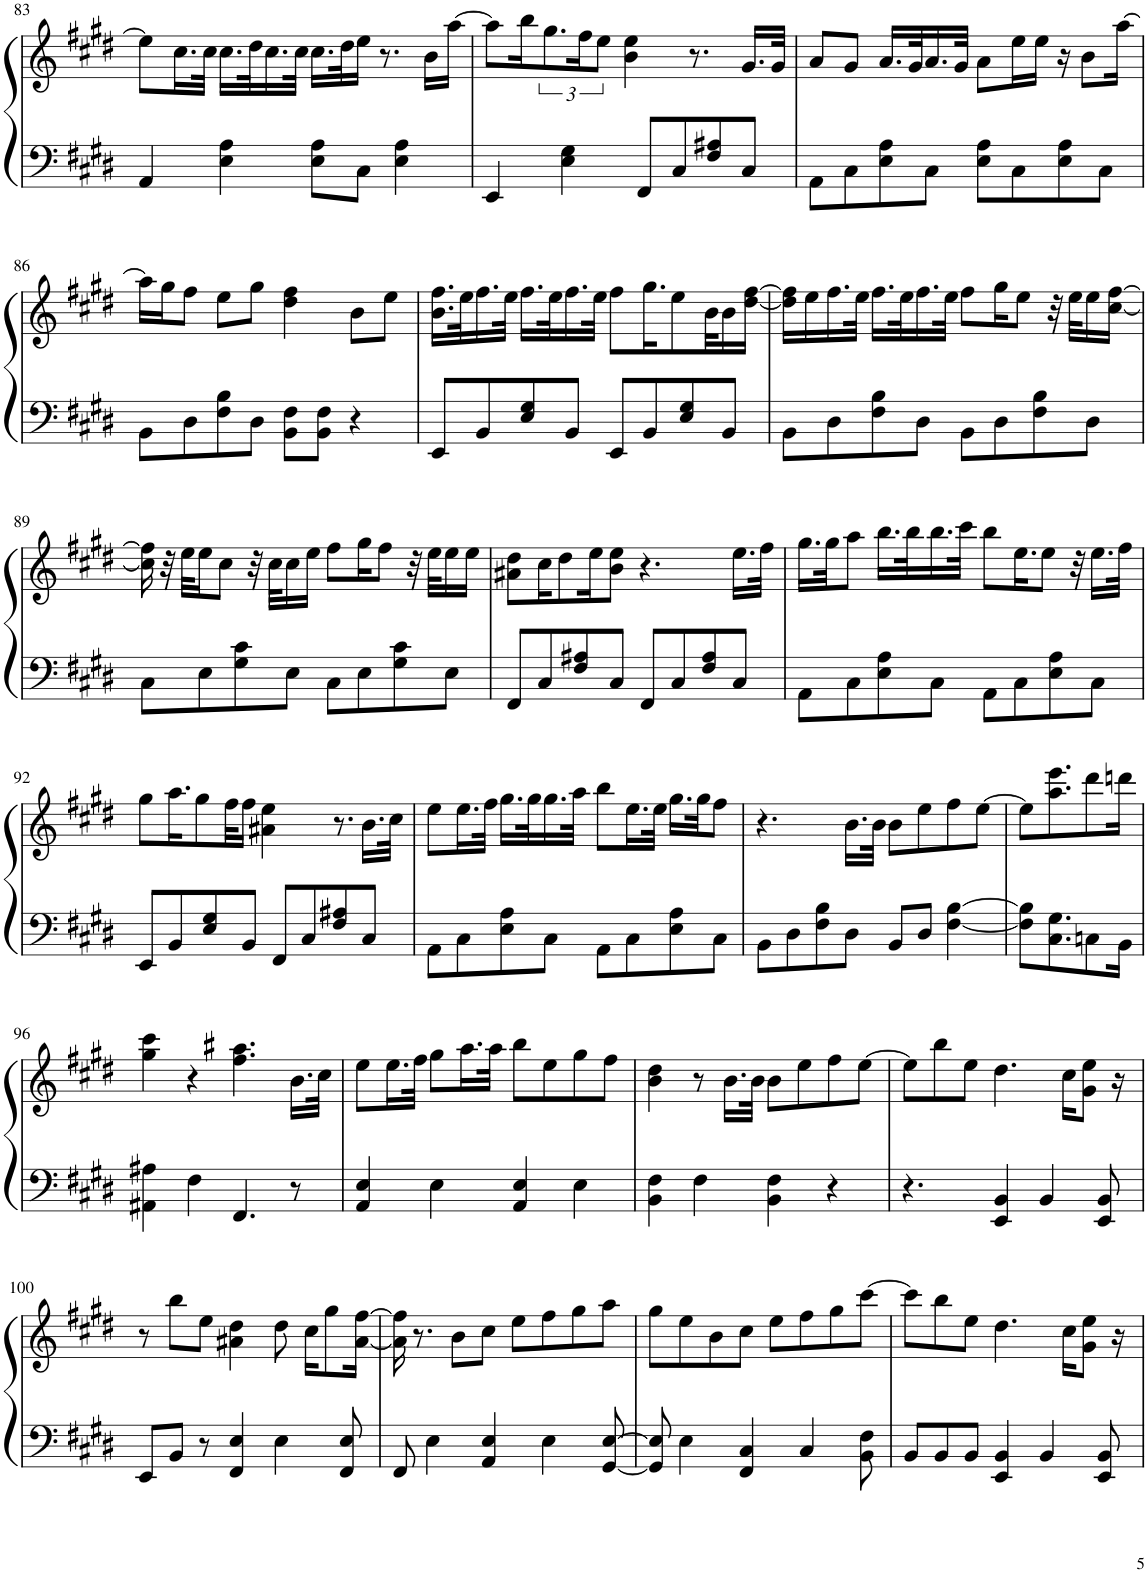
**kern	**kern
*part1	*part1
*staff2	*staff1
*I"Piano	*
*I'Pno.	*
!!LO:PB:g=z
*clefF4	*clefG2
*k[f#c#g#d#]	*k[f#c#g#d#]
*M4/4	*M4/4
*met(c)	*met(c)
=83	=83
4AA/	8ee\L]
.	16.cc#\L
.	32cc#\JJk
4E\ 4A\	16.cc#\LL
.	32dd#\K
.	16.cc#\
.	32cc#\JJk
8E\ 8A\L	16.cc#\LL
.	32dd#\K
8C#\J	16ee\JJ
.	8.r
4E\ 4A\	.
.	16b\LL
.	[16aa\JJ
=84	=84
4EE/	8aa\L]
.	16bb\K
.	12.gg#\
4E\ 4G#\	.
.	24ff#\K
.	12ee\J
.	4b\ 4ee\
8FF#/L	.
8C#/	.
.	8.r
8F#/ 8A#X/	.
8C#/J	16.g#/LL
.	32g#/JJk
=85	=85
8AA\L	8a/L
8C#\	8g#/J
8E\ 8A\	16.a/LL
.	32g#/K
8C#\J	16.a/
.	32g#/JJk
8E\ 8A\L	8a\L
8C#\	16ee\L
.	16ee\JJ
8E\ 8A\	16r
.	8b\L
8C#\J	.
.	[16aa\Jk
!!LO:LB:g=z
=86	=86
8BB\L	16aa\LL]
.	16gg#\J
8D#\	8ff#\J
8F#\ 8B\	8ee\L
8D#\J	8gg#\J
8BB\ 8F#\L	4dd#\ 4ff#\
8BB\ 8F#\J	.
4r	8b\L
.	8ee\J
=87	=87
8EE/L	16.b\ 16.ff#\LL
.	32ee\K
8BB/	16.ff#\
.	32ee\JJk
8E/ 8G#/	16.ff#\LL
.	32ee\K
8BB/J	16.ff#\
.	32ee\JJk
8EE/L	8ff#\L
8BB/	16.gg#\K
.	8ee\
8E/ 8G#/	.
.	32b\KL
8BB/J	16b\
.	[16dd#\ [16ff#\JJ
=88	=88
8BB\L	16dd#\] 16ff#\]LL
.	16ee\
8D#\	16.ff#\
.	32ee\JJk
8F#\ 8B\	16.ff#\LL
.	32ee\K
8D#\J	16.ff#\
.	32ee\JJk
8BB\L	8ff#\L
8D#\	16gg#\K
.	8ee\J
8F#\ 8B\	.
.	32r
.	32ee\KLL
8D#\J	16ee\
.	[16cc#\ [16ff#\JJ
!!LO:LB:g=z
=89	=89
8C#\L	16cc#\] 16ff#\]
.	32r
.	32ee\KLL
8E\	16ee\J
.	8cc#\J
8G#\ 8c#\	.
.	32r
.	32cc#\KLL
8E\J	16cc#\
.	16ee\JJ
8C#\L	8ff#\L
8E\	16gg#\K
.	8ff#\J
8G#\ 8c#\	.
.	32r
.	32ee\KLL
8E\J	16ee\
.	16ee\JJ
=90	=90
8FF#/L	8a#X\ 8dd#\L
8C#/	16cc#\K
.	8dd#\
8F#/ 8A#X/	.
.	16ee\K
8C#/J	8b\ 8ee\J
8FF#/L	4.r
8C#/	.
8F#/ 8A#/	.
8C#/J	16.ee\LL
.	32ff#\JJk
=91	=91
8AA\L	16.gg#\LL
.	32gg#\JK
8C#\	8aa\J
8E\ 8A\	16.bb\LL
.	32bb\K
8C#\J	16.bb\
.	32ccc#\JJk
8AA\L	8bb\L
8C#\	16.ee\K
.	8ee\J
8E\ 8A\	.
.	32r
8C#\J	16.ee\LL
.	32ff#\JJk
!!LO:LB:g=z
=92	=92
8EE/L	8gg#\L
8BB/	16.aa\K
.	8gg#\
8E/ 8G#/	.
.	32ff#\KL
8BB/J	16ff#\JJ
.	4a#X\ 4ee\
8FF#/L	.
8C#/	.
.	8.r
8F#/ 8A#X/	.
8C#/J	16.b\LL
.	32cc#\JJk
=93	=93
8AA\L	8ee\L
8C#\	16.ee\L
.	32ff#\JJk
8E\ 8A\	16.gg#\LL
.	32gg#\K
8C#\J	16.gg#\
.	32aa\JJk
8AA\L	8bb\L
8C#\	16.ee\L
.	32ee\JJk
8E\ 8A\	16.gg#\LL
.	32gg#\JK
8C#\J	8ff#\J
=94	=94
8BB\L	4.r
8D#\	.
8F#\ 8B\	.
8D#\J	16.b\LL
.	32b\JJk
8BB/L	8b\L
8D#/J	8ee\
[4F#\ [4B\	8ff#\
.	[8ee\J
=95	=95
8F#\] 8B\]L	8ee\L]
8.C#\ 8.G#\	8.aa\ 8.eee\
8Cn\	8ddd#\
16BB\Jk	16dddn\Jk
!!LO:LB:g=z
=96	=96
4AA#X\ 4A#X\	4gg#\ 4ccc#\
4F#\	4r
4.FF#/	4.ff#\ 4.aa#X\
8r	16.b\LL
.	32cc#\JJk
=97	=97
4AA/ 4E/	8ee\L
.	16.ee\L
.	32ff#\JJk
4E\	8gg#\L
.	16.aa\L
.	32aa\JJk
4AA/ 4E/	8bb\L
.	8ee\
4E\	8gg#\
.	8ff#\J
=98	=98
4BB\ 4F#\	4b\ 4dd#\
4F#\	8r
.	16.b\LL
.	32b\JJk
4BB\ 4F#\	8b\L
.	8ee\
4r	8ff#\
.	[8ee\J
=99	=99
4.r	8ee\L]
.	8bb\
.	8ee\J
4EE/ 4BB/	4.dd#\
4BB/	.
.	16cc#\KL
.	8g#\ 8ee\J
8EE/ 8BB/	.
.	16r
!!LO:LB:g=z
=100	=100
8EE/L	8r
8BB/J	8bb\L
8r	8ee\J
4FF#/ 4E/	4a#X\ 4dd#\
4E\	8dd#\
.	16cc#\KL
.	8gg#\
8FF#/ 8E/	.
.	[16a#\ [16ff#\Jk
=101	=101
8FF#/	16a#\] 16ff#\]
.	8.r
4E\	.
.	8b\L
4AA/ 4E/	8cc#\J
.	8ee\L
4E\	8ff#\
.	8gg#\
[8GG#/ [8E/	8aa\J
=102	=102
8GG#/] 8E/]	8gg#\L
4E\	8ee\
.	8b\
4FF#/ 4C#/	8cc#\J
.	8ee\L
4C#/	8ff#\
.	8gg#\
8BB\ 8F#\	[8ccc#\J
=103	=103
8BB/L	8ccc#\L]
8BB/	8bb\
8BB/J	8ee\J
4EE/ 4BB/	4.dd#\
4BB/	.
.	16cc#\KL
.	8g#\ 8ee\J
8EE/ 8BB/	.
.	16r
=	=
*-	*-
